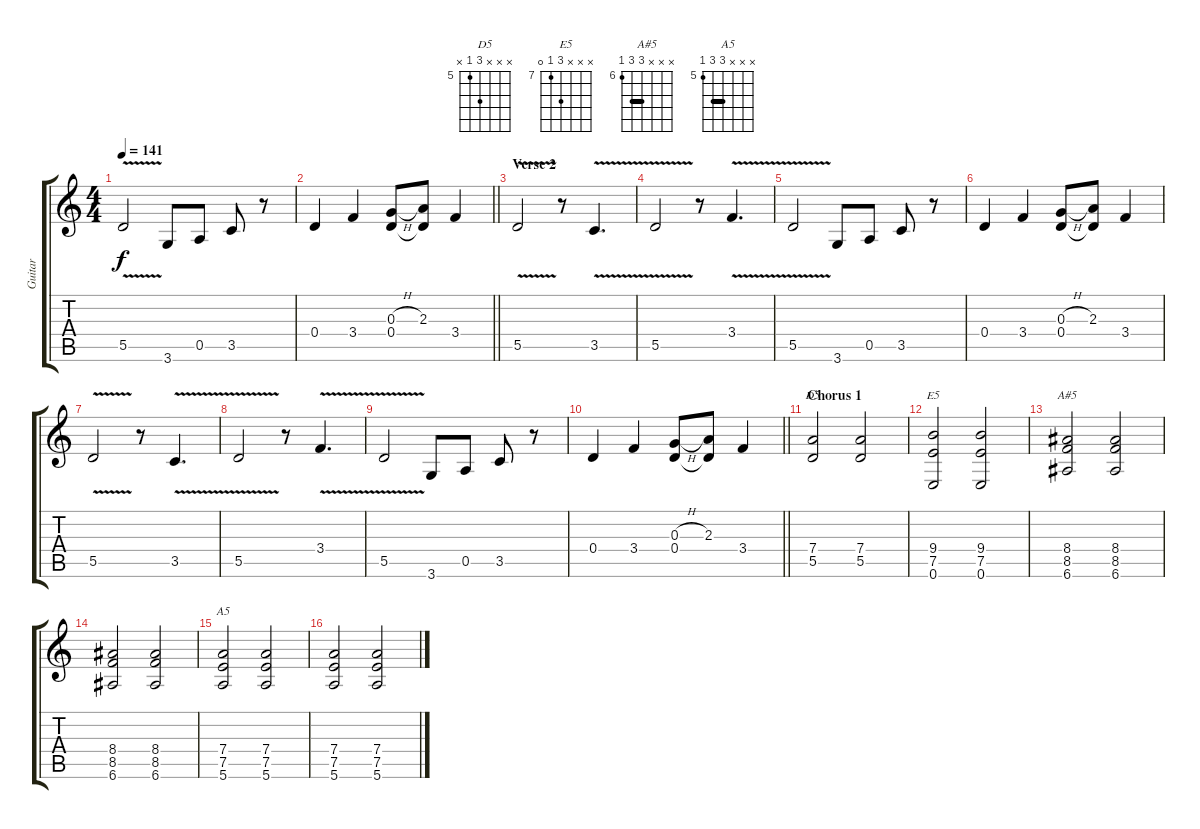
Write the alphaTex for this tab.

\track ("Guitar" "Guitar") {instrument overdrivenguitar}
\staff {score tabs}
\tuning (E4 B3 G3 D3 A2 E2) {hide}
\chord ("D5" x x x 7 5 x) {firstfret 5}
\chord ("E5" x x x 9 7 0) {firstfret 7}
\chord ("A#5" x x x 8 8 6) {firstfret 6 barre 8}
\chord ("A5" x x x 7 7 5) {firstfret 5 barre 7}
\ts (4 4)
\tempo 141
\clef g2
\ks c
5.5{v}.2{dy f} 3.6.8 0.5.8 3.5.8 r.8 |
\barLineRight lightlight
0.4.4 3.4.4 (0.3{h} 0.4).8 (2.3 0.4{t}).8 3.4.4 |
\section ("" "Verse 2")
5.5{v}.2 r.8 3.5{v}.4{d} |
5.5{v}.2 r.8 3.4{v}.4{d} |
5.5{v}.2 3.6.8 0.5.8 3.5.8 r.8 |
0.4.4 3.4.4 (0.3{h} 0.4).8 (2.3 0.4{t}).8 3.4.4 |
5.5{v}.2 r.8 3.5{v}.4{d} |
5.5{v}.2 r.8 3.4{v}.4{d} |
5.5{v}.2 3.6.8 0.5.8 3.5.8 r.8 |
\barLineRight lightlight
0.4.4 3.4.4 (0.3{h} 0.4).8 (2.3 0.4{t}).8 3.4.4 |
\section ("" "Chorus 1")
(7.4 5.5).2{ch "D5"} (7.4 5.5).2 |
(9.4 7.5 0.6).2{ch "E5"} (9.4 7.5 0.6).2 |
(8.4 8.5 6.6).2{ch "A#5"} (8.4 8.5 6.6).2 |
(8.4 8.5 6.6).2 (8.4 8.5 6.6).2 |
(7.4 7.5 5.6).2{ch "A5"} (7.4 7.5 5.6).2 |
(7.4 7.5 5.6).2 (7.4 7.5 5.6).2
